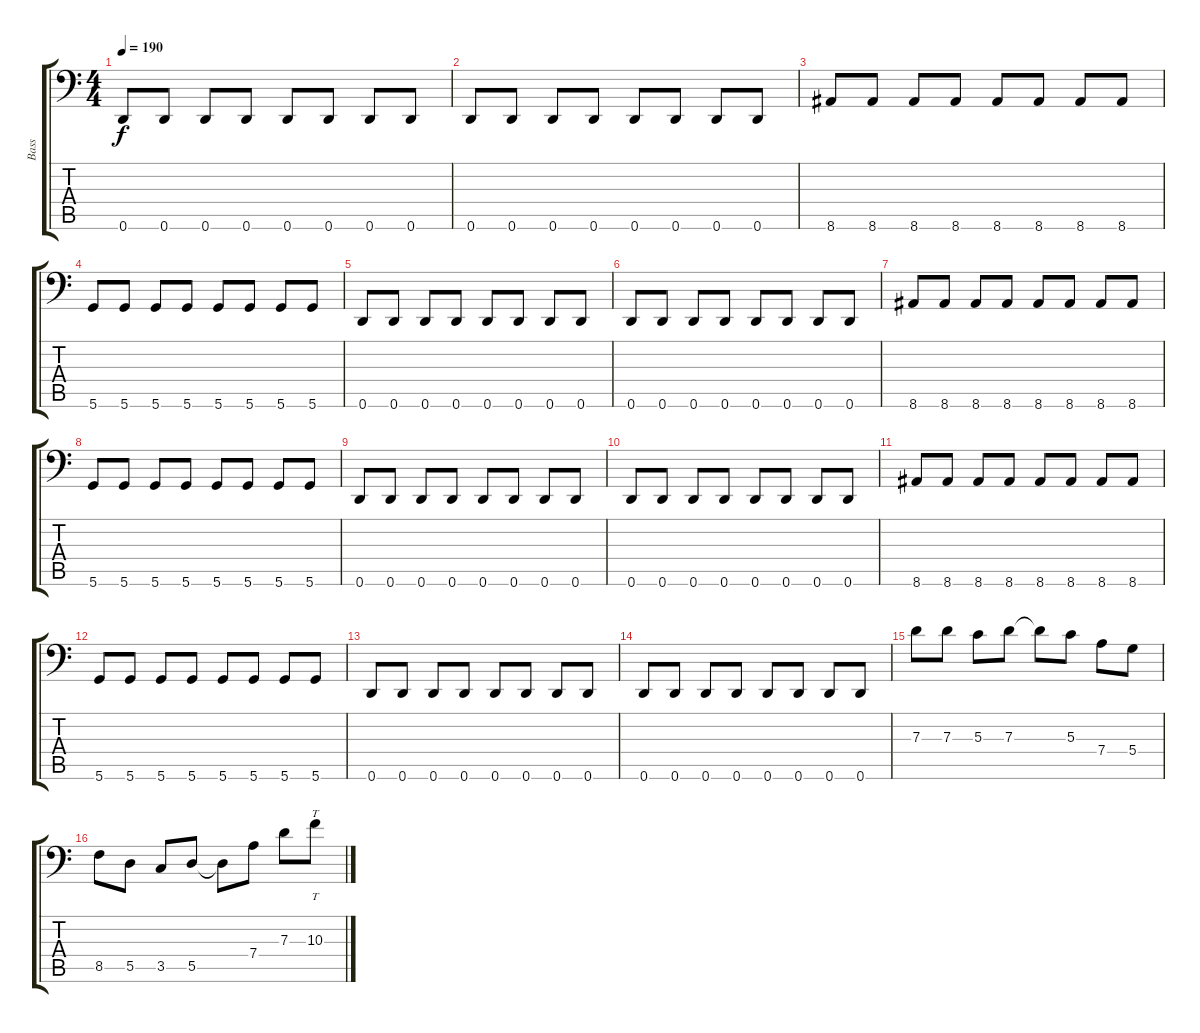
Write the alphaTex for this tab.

\track ("Bass" "Bass") {instrument electricbasspick}
\staff {score tabs}
\tuning (E3 B2 G2 D2 A1 D1) {hide}
\ts (4 4)
\tempo 190
\clef f4
\ks c
0.6.8{dy f} 0.6.8 0.6.8 0.6.8 0.6.8 0.6.8 0.6.8 0.6.8 |
0.6.8 0.6.8 0.6.8 0.6.8 0.6.8 0.6.8 0.6.8 0.6.8 |
8.6.8 8.6.8 8.6.8 8.6.8 8.6.8 8.6.8 8.6.8 8.6.8 |
5.6.8 5.6.8 5.6.8 5.6.8 5.6.8 5.6.8 5.6.8 5.6.8 |
0.6.8 0.6.8 0.6.8 0.6.8 0.6.8 0.6.8 0.6.8 0.6.8 |
0.6.8 0.6.8 0.6.8 0.6.8 0.6.8 0.6.8 0.6.8 0.6.8 |
8.6.8 8.6.8 8.6.8 8.6.8 8.6.8 8.6.8 8.6.8 8.6.8 |
5.6.8 5.6.8 5.6.8 5.6.8 5.6.8 5.6.8 5.6.8 5.6.8 |
0.6.8 0.6.8 0.6.8 0.6.8 0.6.8 0.6.8 0.6.8 0.6.8 |
0.6.8 0.6.8 0.6.8 0.6.8 0.6.8 0.6.8 0.6.8 0.6.8 |
8.6.8 8.6.8 8.6.8 8.6.8 8.6.8 8.6.8 8.6.8 8.6.8 |
5.6.8 5.6.8 5.6.8 5.6.8 5.6.8 5.6.8 5.6.8 5.6.8 |
0.6.8 0.6.8 0.6.8 0.6.8 0.6.8 0.6.8 0.6.8 0.6.8 |
0.6.8 0.6.8 0.6.8 0.6.8 0.6.8 0.6.8 0.6.8 0.6.8 |
7.3.8 7.3.8 5.3.8 7.3.8 7.3{t}.8 5.3.8 7.4.8 5.4.8 |
8.5.8 5.5.8 3.5.8 5.5.8 5.5{t}.8 7.4.8 7.3.8 10.3.8{tt}
